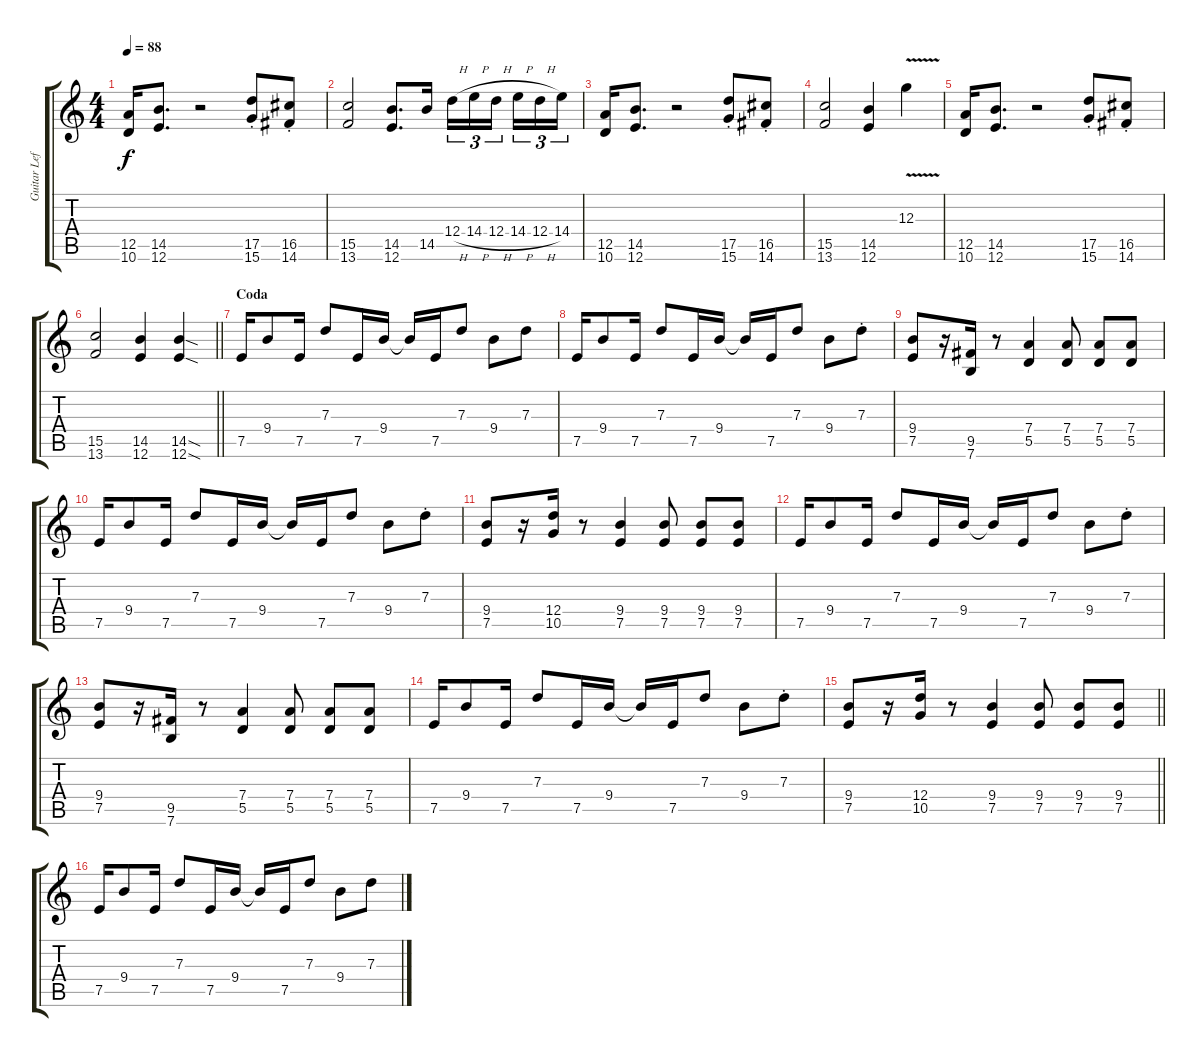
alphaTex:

\track ("Guitar Left" "Guitar Lef") {instrument distortionguitar}
\staff {score tabs}
\tuning (E4 B3 G3 D3 A2 E2) {hide}
\ts (4 4)
\tempo 88
\clef g2
\ks c
(12.5 10.6).16{dy f} (14.5 12.6).8{d} r.2 (17.5{st} 15.6{st}).8 (16.5{st} 14.6{st}).8 |
(15.5 13.6).2 (14.5 12.6).8{d} 14.5.16 12.4{h}.16{tu (3 2)} 14.4{h}.16{tu (3 2)} 12.4{h}.16{tu (3 2) beam splitsecondary} 14.4{h}.16{tu (3 2)} 12.4{h}.16{tu (3 2)} 14.4.16{tu (3 2)} |
(12.5 10.6).16 (14.5 12.6).8{d} r.2 (17.5{st} 15.6{st}).8 (16.5{st} 14.6{st}).8 |
(15.5 13.6).2 (14.5 12.6).4 12.3{v}.4 |
(12.5 10.6).16 (14.5 12.6).8{d} r.2 (17.5{st} 15.6{st}).8 (16.5{st} 14.6{st}).8 |
\barLineRight lightlight
(15.5 13.6).2 (14.5 12.6).4 (14.5{sod} 12.6{sod}).4 |
\section ("" "Coda")
7.5.16 9.4.8 7.5.16 7.3.8 7.5.16 9.4.16 9.4{t}.16 7.5.16 7.3.8 9.4.8 7.3.8 |
7.5.16 9.4.8 7.5.16 7.3.8 7.5.16 9.4.16 9.4{t}.16 7.5.16 7.3.8 9.4.8 7.3{st}.8 |
(9.4 7.5).8 r.16 (9.5 7.6).16 r.8 (7.4 5.5).4 (7.4 5.5).8 (7.4 5.5).8 (7.4 5.5).8 |
7.5.16 9.4.8 7.5.16 7.3.8 7.5.16 9.4.16 9.4{t}.16 7.5.16 7.3.8 9.4.8 7.3{st}.8 |
(9.4 7.5).8 r.16 (12.4 10.5).16 r.8 (9.4 7.5).4 (9.4 7.5).8 (9.4 7.5).8 (9.4 7.5).8 |
7.5.16 9.4.8 7.5.16 7.3.8 7.5.16 9.4.16 9.4{t}.16 7.5.16 7.3.8 9.4.8 7.3{st}.8 |
(9.4 7.5).8 r.16 (9.5 7.6).16 r.8 (7.4 5.5).4 (7.4 5.5).8 (7.4 5.5).8 (7.4 5.5).8 |
7.5.16 9.4.8 7.5.16 7.3.8 7.5.16 9.4.16 9.4{t}.16 7.5.16 7.3.8 9.4.8 7.3{st}.8 |
\barLineRight lightlight
(9.4 7.5).8 r.16 (12.4 10.5).16 r.8 (9.4 7.5).4 (9.4 7.5).8 (9.4 7.5).8 (9.4 7.5).8 |
7.5.16 9.4.8 7.5.16 7.3.8 7.5.16 9.4.16 9.4{t}.16 7.5.16 7.3.8 9.4.8 7.3.8
